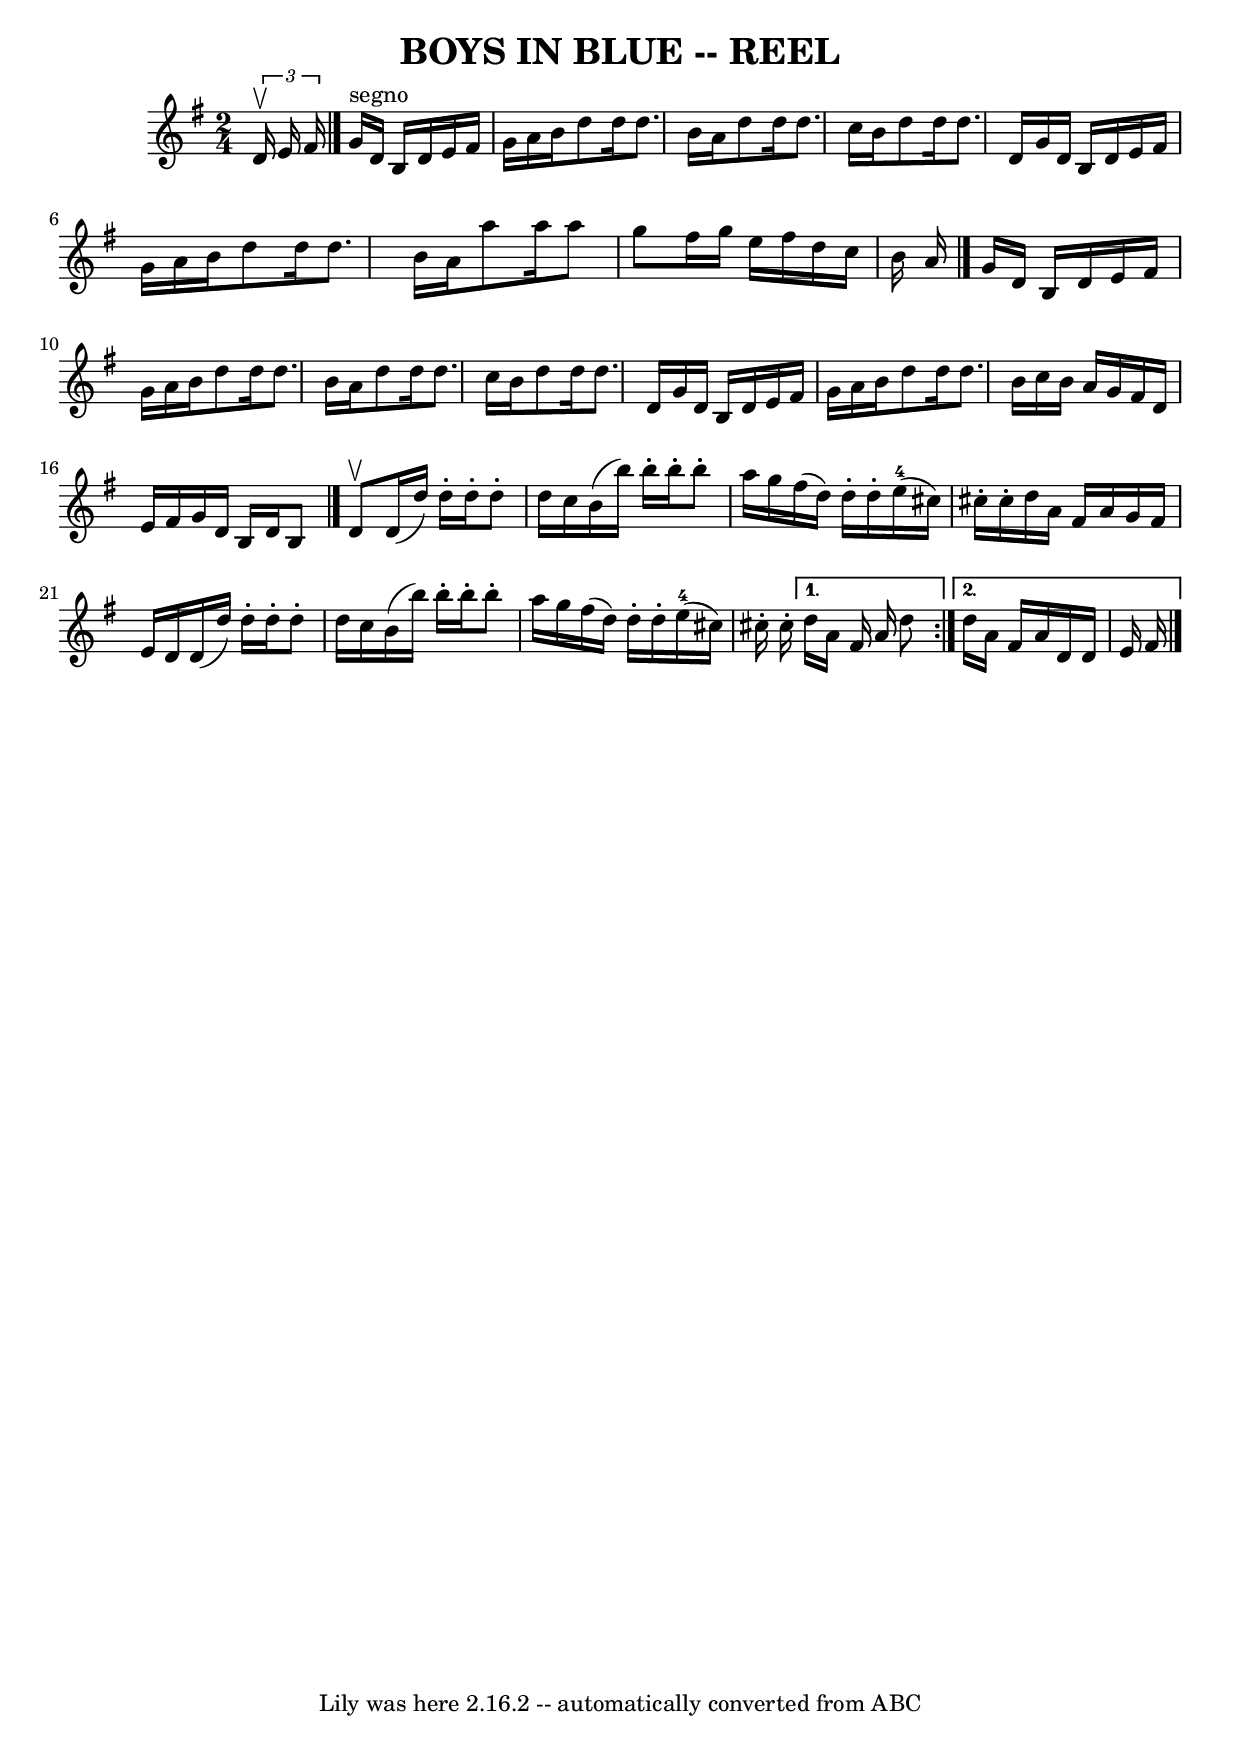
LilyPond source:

\version "2.16.2"
\include "Mammoth.ily"
\header {
  %% book = "Ryan's Mammoth Collection of Fiddle Tunes"
  crossRefNumber = "1"
  footnotes = ""
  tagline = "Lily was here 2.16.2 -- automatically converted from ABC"
  title = "BOYS IN BLUE -- REEL"

}
voicedefault =  {


  \time 2/4 
  \key g \major
  \times 2/3 { d'16^\upbow e'16 fis'16  
	     }       
  \bar "|." g'16^"segno" d'16 b16 d'16 e'16 fis'16 g'16    
  a'16    |
  b'16 d''8 d''16 d''8. b'16    |
  a'16    
  d''8 d''16 d''8. c''16    |
  b'16 d''8 d''16 d''8.    
  d'16        |
  g'16 d'16 b16 d'16 e'16 fis'16 g'16    
  a'16    |
  b'16 d''8 d''16 d''8. b'16    |
  a'16    
  a''8 a''16 a''8 g''8    |
  fis''16 g''16 e''16    
  fis''16 d''16 c''16 b'16 a'16    \bar "|." g'16 d'16 b16  
  d'16 e'16 fis'16 g'16 a'16    |
  b'16 d''8 d''16    
  d''8. b'16    |
  a'16 d''8 d''16 d''8. c''16    |
  
  b'16 d''8 d''16 d''8. d'16        |
  g'16 d'16 b16  
  d'16 e'16 fis'16 g'16 a'16    |
  b'16 d''8 d''16    
  d''8. b'16    |
  c''16 b'16 a'16 g'16 fis'16 d'16    
  e'16 fis'16    |
  g'16 d'16 b16 d'16 b8    \bar "|."     

  \repeat volta 2 {
    d'8^\upbow       |
    d'16 (d''16) d''16-.  
    d''16-. d''8-. d''16 c''16    |
    b'16 (b''16) b''16-. b''16-. b''8-. a''16 g''16    |
    fis''16 (d''16)   
    d''16-. d''16-. e''16-4(cis''16) cis''16-. cis''16-.    |
    d''16 a'16 fis'16 a'16 g'16 fis'16 e'16 d'16     |
    d'16 (d''16) d''16-. d''16-. d''8-. d''16    
    c''16    |
    b'16 (b''16) b''16-. b''16-. b''8-. a''16  
    g''16    |
    fis''16 (d''16) d''16-. d''16-. e''16-4(cis''16) cis''16-. cis''16-.   
  } \alternative{{ d''16    
		   a'16 fis'16 a'16 d''8        
		 } { d''16 a'16 fis'16 a'16    
		     d'16 d'16 e'16 fis'16      \bar "|."   
		   }
	       }

}

\score{
  <<

    \context Staff="default"
    {
      \voicedefault 
      
    }

  >>
  \layout {
    
  }
  \midi {
  }

}
